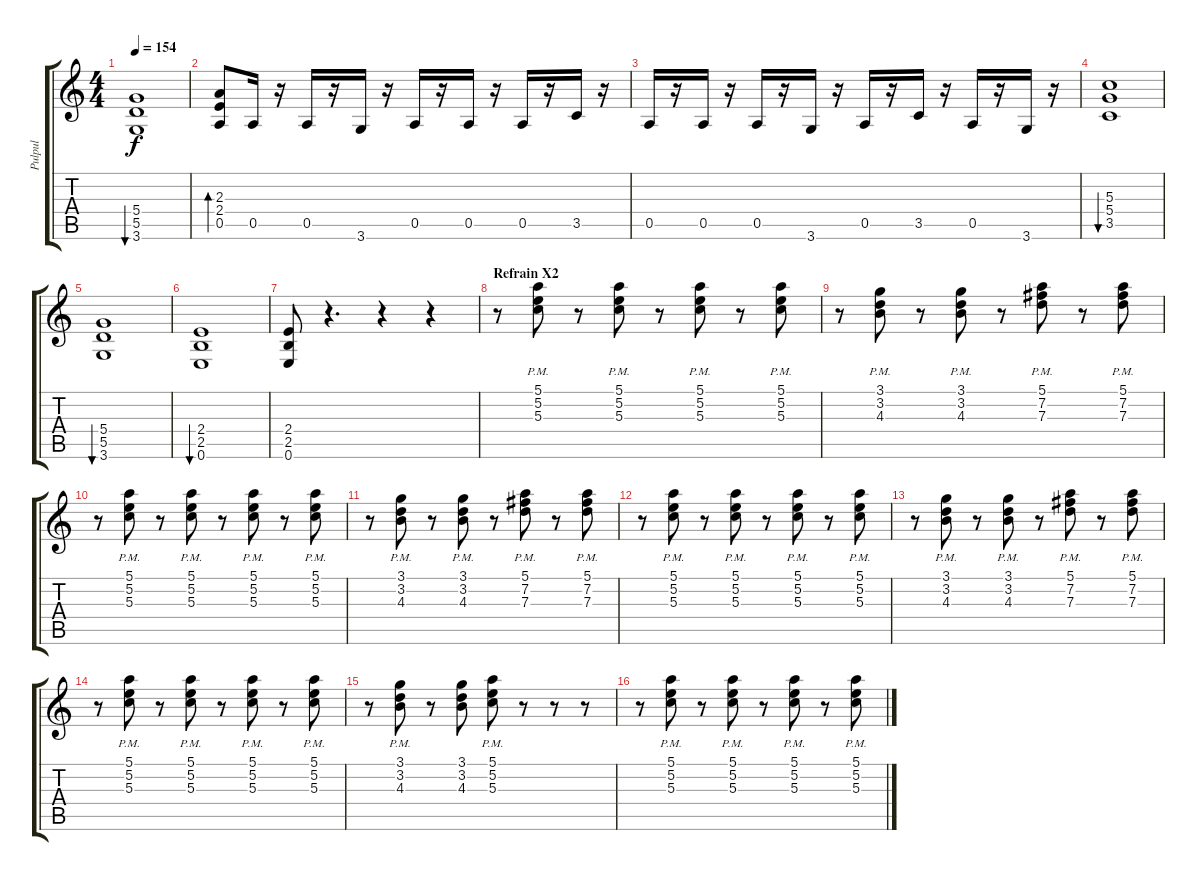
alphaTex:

\track ("Pulpul" "Pulpul") {instrument electricguitarclean}
\staff {score tabs}
\tuning (E4 B3 G3 D3 A2 E2) {hide}
\ts (4 4)
\tempo 154
\clef g2
\ks c
(5.4 5.5 3.6).1{bu 60 dy f} |
(2.3 2.4 0.5).8{bd 60} 0.5.16 r.16 0.5.16 r.16 3.6.16 r.16 0.5.16 r.16 0.5.16 r.16 0.5.16 r.16 3.5.16 r.16 |
0.5.16 r.16 0.5.16 r.16 0.5.16 r.16 3.6.16 r.16 0.5.16 r.16 3.5.16 r.16 0.5.16 r.16 3.6.16 r.16 |
(5.3 5.4 3.5).1{bu 60} |
(5.4 5.5 3.6).1{bu 60} |
(2.4 2.5 0.6).1{bu 60} |
(2.4 2.5 0.6).8 r.4{d} r.4 r.4 |
\section ("" "Refrain X2")
r.8{instrument electricguitarclean} (5.1{pm} 5.2{pm} 5.3{pm}).8 r.8 (5.1{pm} 5.2{pm} 5.3{pm}).8 r.8 (5.1{pm} 5.2{pm} 5.3{pm}).8 r.8 (5.1{pm} 5.2{pm} 5.3{pm}).8 |
r.8 (3.1{pm} 3.2{pm} 4.3{pm}).8 r.8 (3.1{pm} 3.2{pm} 4.3{pm}).8 r.8 (5.1{pm} 7.2{pm} 7.3{pm}).8 r.8 (5.1{pm} 7.2{pm} 7.3{pm}).8 |
r.8 (5.1{pm} 5.2{pm} 5.3{pm}).8 r.8 (5.1{pm} 5.2{pm} 5.3{pm}).8 r.8 (5.1{pm} 5.2{pm} 5.3{pm}).8 r.8 (5.1{pm} 5.2{pm} 5.3{pm}).8 |
r.8 (3.1{pm} 3.2{pm} 4.3{pm}).8 r.8 (3.1{pm} 3.2{pm} 4.3{pm}).8 r.8 (5.1{pm} 7.2{pm} 7.3{pm}).8 r.8 (5.1{pm} 7.2{pm} 7.3{pm}).8 |
r.8 (5.1{pm} 5.2{pm} 5.3{pm}).8 r.8 (5.1{pm} 5.2{pm} 5.3{pm}).8 r.8 (5.1{pm} 5.2{pm} 5.3{pm}).8 r.8 (5.1{pm} 5.2{pm} 5.3{pm}).8 |
r.8 (3.1{pm} 3.2{pm} 4.3{pm}).8 r.8 (3.1{pm} 3.2{pm} 4.3{pm}).8 r.8 (5.1{pm} 7.2{pm} 7.3{pm}).8 r.8 (5.1{pm} 7.2{pm} 7.3{pm}).8 |
r.8 (5.1{pm} 5.2{pm} 5.3{pm}).8 r.8 (5.1{pm} 5.2{pm} 5.3{pm}).8 r.8 (5.1{pm} 5.2{pm} 5.3{pm}).8 r.8 (5.1{pm} 5.2{pm} 5.3{pm}).8 |
r.8 (3.1{pm} 3.2{pm} 4.3{pm}).8 r.8 (3.1 3.2 4.3).8 (5.1{pm} 5.2{pm} 5.3{pm}).8 r.8 r.8 r.8 |
r.8 (5.1{pm} 5.2{pm} 5.3{pm}).8 r.8 (5.1{pm} 5.2{pm} 5.3{pm}).8 r.8 (5.1{pm} 5.2{pm} 5.3{pm}).8 r.8 (5.1{pm} 5.2{pm} 5.3{pm}).8
